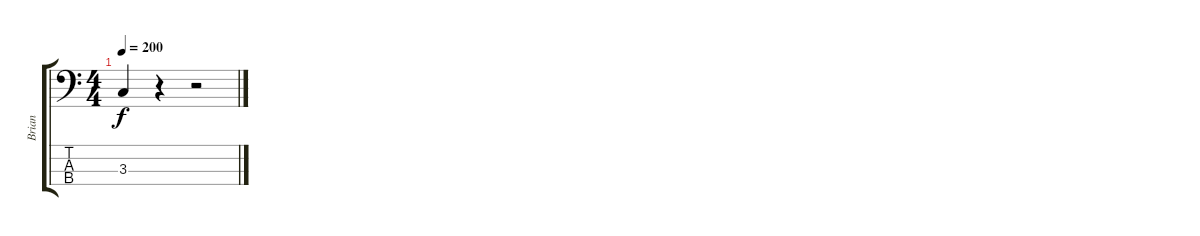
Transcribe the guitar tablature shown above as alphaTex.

\track ("Brian" "Brian") {instrument electricbasspick}
\staff {score tabs}
\tuning (G2 D2 A1 E1) {hide}
\ts (4 4)
\tempo 200
\clef f4
\ks c
3.3.4{dy f} r.4 r.2
